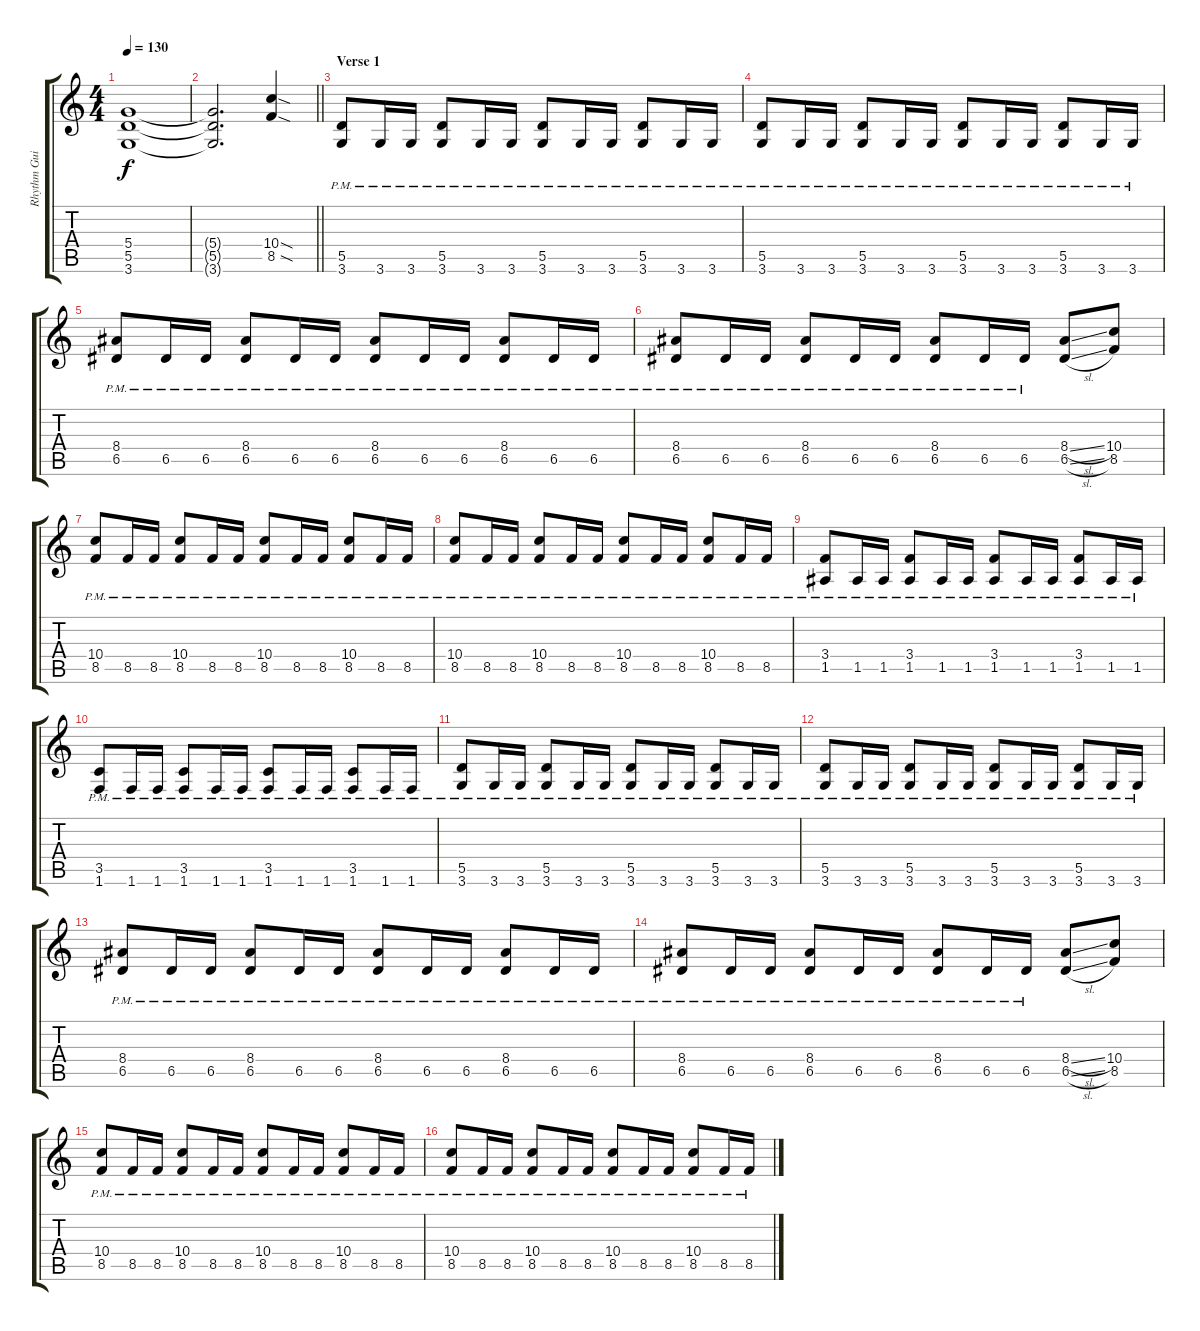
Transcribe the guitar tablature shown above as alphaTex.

\track ("Rhythm Guitar" "Rhythm Gui") {instrument distortionguitar}
\staff {score tabs}
\tuning (E4 B3 G3 D3 A2 E2) {hide}
\ts (4 4)
\tempo 130
\clef g2
\ks c
(5.4 5.5 3.6).1{dy f} |
\barLineRight lightlight
(5.4{t} 5.5{t} 3.6{t}).2{d} (10.4{sod} 8.5{sod}).4 |
\section ("" "Verse 1")
(5.5{pm} 3.6{pm}).8 3.6{pm}.16 3.6{pm}.16 (5.5{pm} 3.6{pm}).8 3.6{pm}.16 3.6{pm}.16 (5.5{pm} 3.6{pm}).8 3.6{pm}.16 3.6{pm}.16 (5.5{pm} 3.6{pm}).8 3.6{pm}.16 3.6{pm}.16 |
(5.5{pm} 3.6{pm}).8 3.6{pm}.16 3.6{pm}.16 (5.5{pm} 3.6{pm}).8 3.6{pm}.16 3.6{pm}.16 (5.5{pm} 3.6{pm}).8 3.6{pm}.16 3.6{pm}.16 (5.5{pm} 3.6{pm}).8 3.6{pm}.16 3.6{pm}.16 |
(8.4{pm} 6.5{pm}).8 6.5{pm}.16 6.5{pm}.16 (8.4{pm} 6.5{pm}).8 6.5{pm}.16 6.5{pm}.16 (8.4{pm} 6.5{pm}).8 6.5{pm}.16 6.5{pm}.16 (8.4{pm} 6.5{pm}).8 6.5{pm}.16 6.5{pm}.16 |
(8.4{pm} 6.5{pm}).8 6.5{pm}.16 6.5{pm}.16 (8.4{pm} 6.5{pm}).8 6.5{pm}.16 6.5{pm}.16 (8.4{pm} 6.5{pm}).8 6.5{pm}.16 6.5{pm}.16 (8.4{sl} 6.5{sl}).8 (10.4 8.5).8 |
(10.4{pm} 8.5{pm}).8 8.5{pm}.16 8.5{pm}.16 (10.4{pm} 8.5{pm}).8 8.5{pm}.16 8.5{pm}.16 (10.4{pm} 8.5{pm}).8 8.5{pm}.16 8.5{pm}.16 (10.4{pm} 8.5{pm}).8 8.5{pm}.16 8.5{pm}.16 |
(10.4{pm} 8.5{pm}).8 8.5{pm}.16 8.5{pm}.16 (10.4{pm} 8.5{pm}).8 8.5{pm}.16 8.5{pm}.16 (10.4{pm} 8.5{pm}).8 8.5{pm}.16 8.5{pm}.16 (10.4{pm} 8.5{pm}).8 8.5{pm}.16 8.5{pm}.16 |
(3.4{pm} 1.5{pm}).8 1.5{pm}.16 1.5{pm}.16 (3.4{pm} 1.5{pm}).8 1.5{pm}.16 1.5{pm}.16 (3.4{pm} 1.5{pm}).8 1.5{pm}.16 1.5{pm}.16 (3.4{pm} 1.5{pm}).8 1.5{pm}.16 1.5{pm}.16 |
(3.5{pm} 1.6{pm}).8 1.6{pm}.16 1.6{pm}.16 (3.5{pm} 1.6{pm}).8 1.6{pm}.16 1.6{pm}.16 (3.5{pm} 1.6{pm}).8 1.6{pm}.16 1.6{pm}.16 (3.5{pm} 1.6{pm}).8 1.6{pm}.16 1.6{pm}.16 |
(5.5{pm} 3.6{pm}).8 3.6{pm}.16 3.6{pm}.16 (5.5{pm} 3.6{pm}).8 3.6{pm}.16 3.6{pm}.16 (5.5{pm} 3.6{pm}).8 3.6{pm}.16 3.6{pm}.16 (5.5{pm} 3.6{pm}).8 3.6{pm}.16 3.6{pm}.16 |
(5.5{pm} 3.6{pm}).8 3.6{pm}.16 3.6{pm}.16 (5.5{pm} 3.6{pm}).8 3.6{pm}.16 3.6{pm}.16 (5.5{pm} 3.6{pm}).8 3.6{pm}.16 3.6{pm}.16 (5.5{pm} 3.6{pm}).8 3.6{pm}.16 3.6{pm}.16 |
(8.4{pm} 6.5{pm}).8 6.5{pm}.16 6.5{pm}.16 (8.4{pm} 6.5{pm}).8 6.5{pm}.16 6.5{pm}.16 (8.4{pm} 6.5{pm}).8 6.5{pm}.16 6.5{pm}.16 (8.4{pm} 6.5{pm}).8 6.5{pm}.16 6.5{pm}.16 |
(8.4{pm} 6.5{pm}).8 6.5{pm}.16 6.5{pm}.16 (8.4{pm} 6.5{pm}).8 6.5{pm}.16 6.5{pm}.16 (8.4{pm} 6.5{pm}).8 6.5{pm}.16 6.5{pm}.16 (8.4{sl} 6.5{sl}).8 (10.4 8.5).8 |
(10.4{pm} 8.5{pm}).8 8.5{pm}.16 8.5{pm}.16 (10.4{pm} 8.5{pm}).8 8.5{pm}.16 8.5{pm}.16 (10.4{pm} 8.5{pm}).8 8.5{pm}.16 8.5{pm}.16 (10.4{pm} 8.5{pm}).8 8.5{pm}.16 8.5{pm}.16 |
(10.4{pm} 8.5{pm}).8 8.5{pm}.16 8.5{pm}.16 (10.4{pm} 8.5{pm}).8 8.5{pm}.16 8.5{pm}.16 (10.4{pm} 8.5{pm}).8 8.5{pm}.16 8.5{pm}.16 (10.4{pm} 8.5{pm}).8 8.5{pm}.16 8.5{pm}.16
